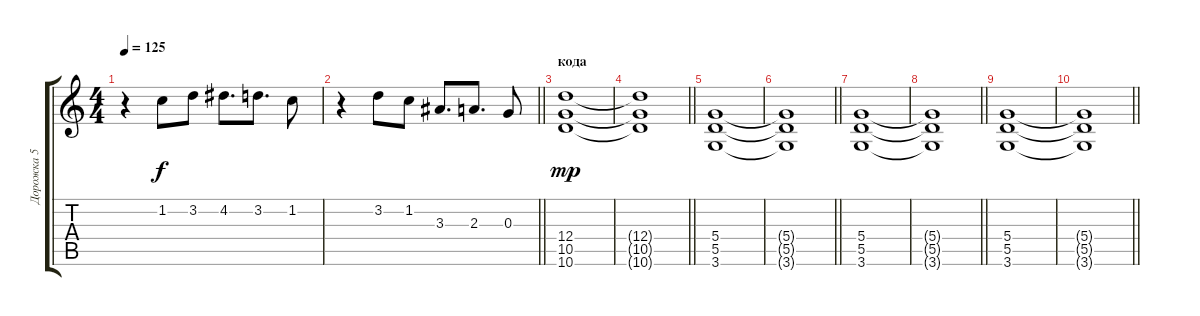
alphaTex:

\track ("Дорожка 5" "Дорожка 5") {instrument overdrivenguitar}
\staff {score tabs}
\tuning (E4 B3 G3 D3 A2 E2) {hide}
\ts (4 4)
\tempo 125
\clef g2
\ks c
r.4{dy f} 1.2.8 3.2.8 4.2.8{d} 3.2.8{d} 1.2.8 |
\barLineRight lightlight
r.4 3.2.8 1.2.8 3.3.8{d} 2.3.8{d} 0.3.8 |
\section ("" "кода")
(12.4 10.5 10.6).1{dy mp} |
\barLineRight lightlight
(12.4{t} 10.5{t} 10.6{t}).1 |
(5.4 5.5 3.6).1 |
\barLineRight lightlight
(5.4{t} 5.5{t} 3.6{t}).1 |
(5.4 5.5 3.6).1 |
\barLineRight lightlight
(5.4{t} 5.5{t} 3.6{t}).1 |
(5.4 5.5 3.6).1 |
\barLineRight lightlight
(5.4{t} 5.5{t} 3.6{t}).1
